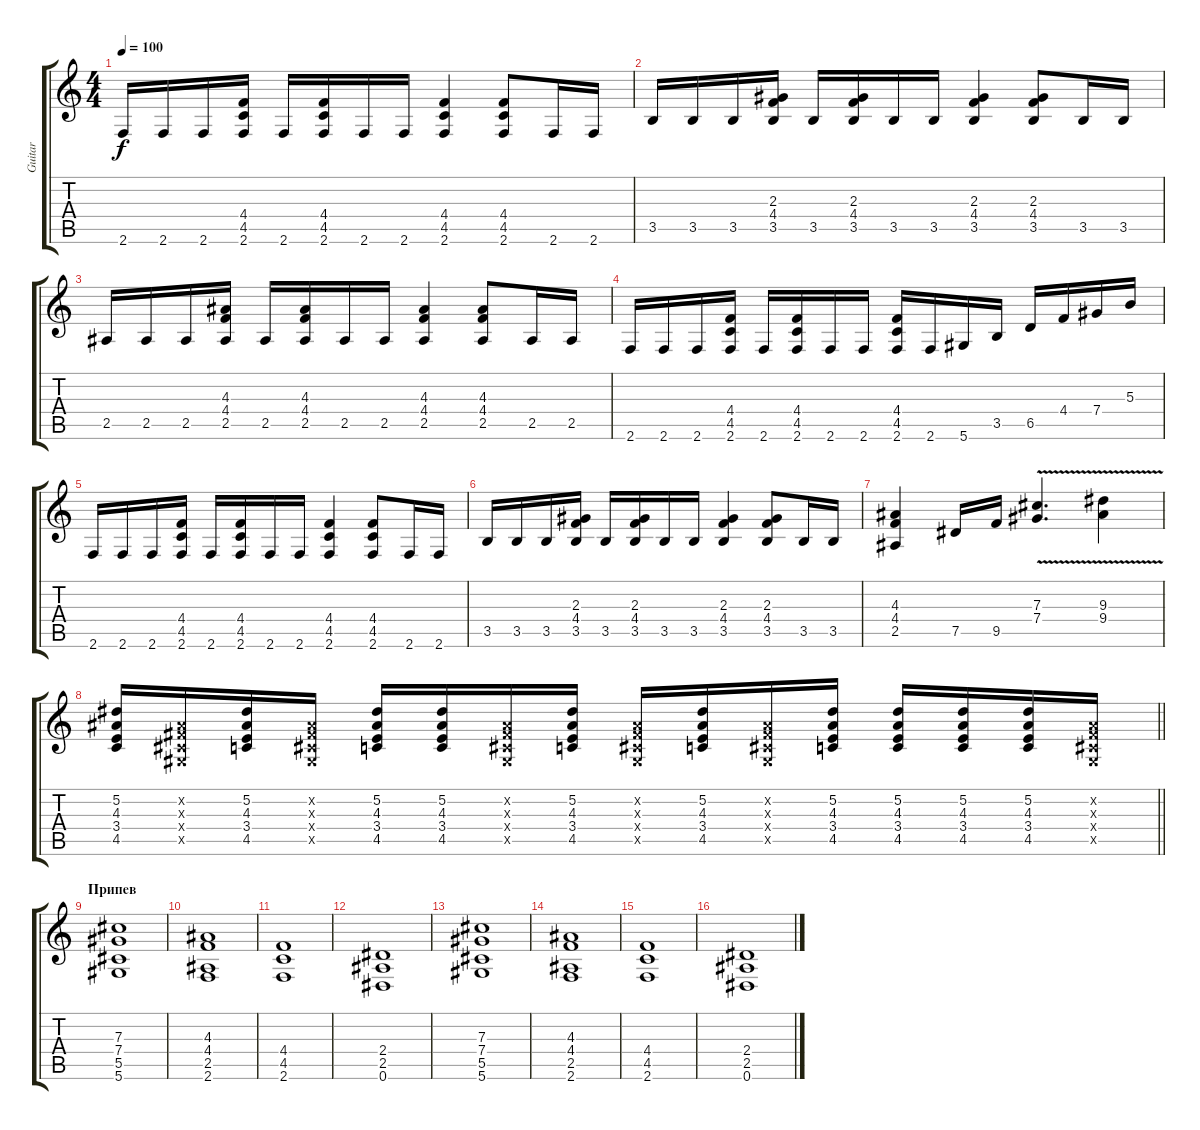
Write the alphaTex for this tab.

\track ("Guitar" "Guitar") {instrument distortionguitar}
\staff {score tabs}
\tuning (Eb4 Bb3 Gb3 Db3 Ab2 Eb2) {hide}
\ts (4 4)
\tempo 100
\clef g2
\ks c
2.6.16{dy f} 2.6.16 2.6.16 (4.4 4.5 2.6).16 2.6.16 (4.4 4.5 2.6).16 2.6.16 2.6.16 (4.4 4.5 2.6).4 (4.4 4.5 2.6).8 2.6.16 2.6.16 |
3.5.16 3.5.16 3.5.16 (2.3 4.4 3.5).16 3.5.16 (2.3 4.4 3.5).16 3.5.16 3.5.16 (2.3 4.4 3.5).4 (2.3 4.4 3.5).8 3.5.16 3.5.16 |
2.5.16 2.5.16 2.5.16 (4.3 4.4 2.5).16 2.5.16 (4.3 4.4 2.5).16 2.5.16 2.5.16 (4.3 4.4 2.5).4 (4.3 4.4 2.5).8 2.5.16 2.5.16 |
2.6.16 2.6.16 2.6.16 (4.4 4.5 2.6).16 2.6.16 (4.4 4.5 2.6).16 2.6.16 2.6.16 (4.4 4.5 2.6).16 2.6.16 5.6.16 3.5.16 6.5.16 4.4.16 7.4.16 5.3.16 |
2.6.16 2.6.16 2.6.16 (4.4 4.5 2.6).16 2.6.16 (4.4 4.5 2.6).16 2.6.16 2.6.16 (4.4 4.5 2.6).4 (4.4 4.5 2.6).8 2.6.16 2.6.16 |
3.5.16 3.5.16 3.5.16 (2.3 4.4 3.5).16 3.5.16 (2.3 4.4 3.5).16 3.5.16 3.5.16 (2.3 4.4 3.5).4 (2.3 4.4 3.5).8 3.5.16 3.5.16 |
(4.3 4.4 2.5).4 7.5.16 9.5.16 (7.3{v} 7.4{v}).4{d} (9.3{v} 9.4{v}).4 |
\barLineRight lightlight
(5.2 4.3 3.4 4.5).16 (0.2{x} 0.3{x} 0.4{x} 0.5{x}).16 (5.2 4.3 3.4 4.5).16 (0.2{x} 0.3{x} 0.4{x} 0.5{x}).16 (5.2 4.3 3.4 4.5).16 (5.2 4.3 3.4 4.5).16 (0.2{x} 0.3{x} 0.4{x} 0.5{x}).16 (5.2 4.3 3.4 4.5).16 (0.2{x} 0.3{x} 0.4{x} 0.5{x}).16 (5.2 4.3 3.4 4.5).16 (0.2{x} 0.3{x} 0.4{x} 0.5{x}).16 (5.2 4.3 3.4 4.5).16 (5.2 4.3 3.4 4.5).16 (5.2 4.3 3.4 4.5).16 (5.2 4.3 3.4 4.5).16 (0.2{x} 0.3{x} 0.4{x} 0.5{x}).16 |
\section ("" "Припев")
(7.3 7.4 5.5 5.6).1 |
(4.3 4.4 2.5 2.6).1 |
(4.4 4.5 2.6).1 |
(2.4 2.5 0.6).1 |
(7.3 7.4 5.5 5.6).1 |
(4.3 4.4 2.5 2.6).1 |
(4.4 4.5 2.6).1 |
(2.4 2.5 0.6).1
